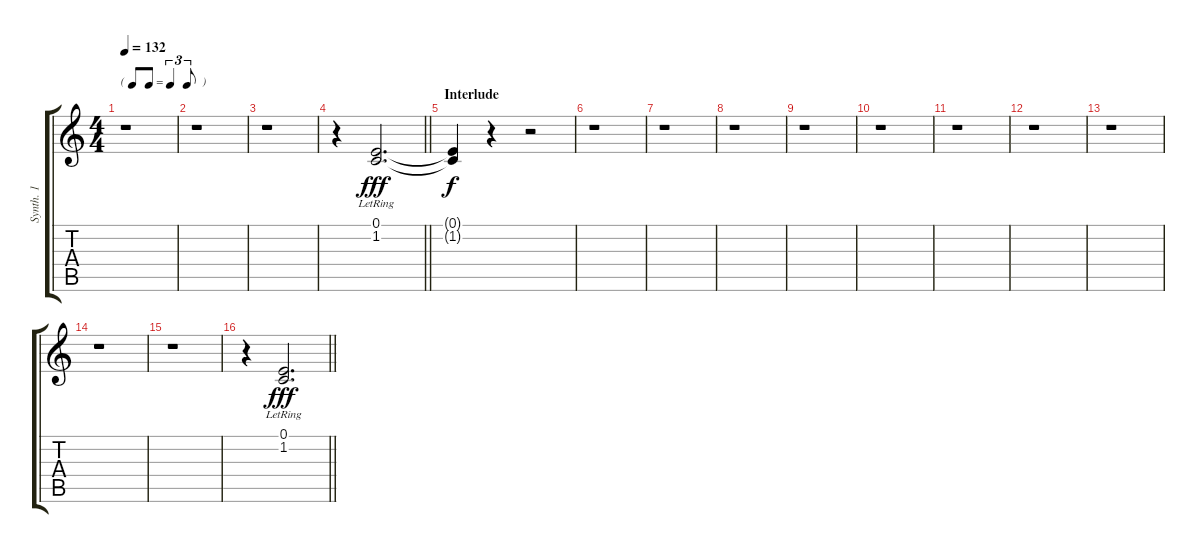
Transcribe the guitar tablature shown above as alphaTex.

\track ("Synth. 1" "Synth. 1") {instrument reversecymbal}
\staff {score tabs}
\tuning (E4 B3 G3 D3 A2 E2) {hide}
\ts (4 4)
\tf triplet8th
\tempo 132
\clef g2
\ks c
r.1{dy f} |
r.1 |
r.1{volume 0} |
\barLineRight lightlight
r.4 (0.1{lr} 1.2{lr}).2{d dy fff volume 16} |
\section ("" "Interlude")
(0.1{t} 1.2{t}).4{dy f} r.4 r.2 |
r.1 |
r.1 |
r.1 |
r.1 |
r.1 |
r.1 |
r.1 |
r.1 |
r.1 |
r.1{volume 0} |
\barLineRight lightlight
r.4 (0.1{lr} 1.2{lr}).2{d dy fff volume 16}
